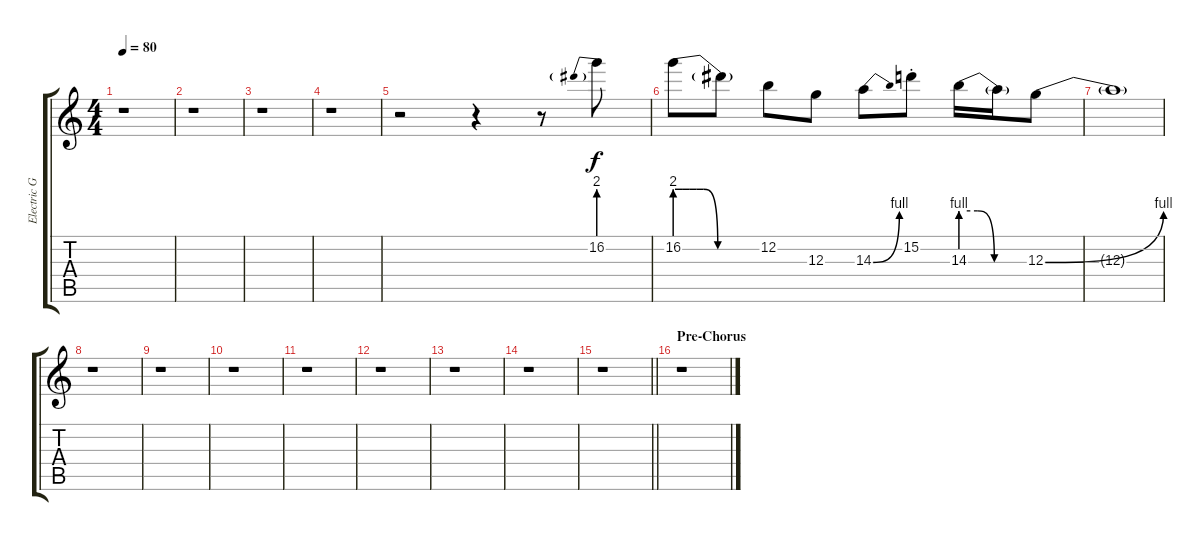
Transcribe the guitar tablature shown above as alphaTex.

\track ("Electric Guitar IV" "Electric G") {instrument electricguitarclean}
\staff {score tabs}
\tuning (E4 B3 G3 D3 A2 E2) {hide}
\ts (4 4)
\tempo 80
\clef g2
\ks c
r.1{dy f} |
r.1 |
r.1 |
r.1 |
r.2 r.4 r.8 16.2{be (prebend 0 8 60 8)}.8 |
16.2{be (custom 0 8 5 8 10 8 15 8 20 8 30 0 60 0)}.8 16.2{t}.8 12.2.8 12.3.8 14.3{be (bend 0 0 60 4)}.8 15.2{st}.8 14.3{be (custom 0 4 15 4 30 0 60 0)}.16 14.3{t}.16 12.3{be (bend 0 0 60 4)}.8 |
12.3{t}.1 |
r.1 |
r.1 |
r.1 |
r.1 |
r.1 |
r.1 |
r.1 |
\barLineRight lightlight
r.1 |
\section ("" "Pre-Chorus")
r.1
